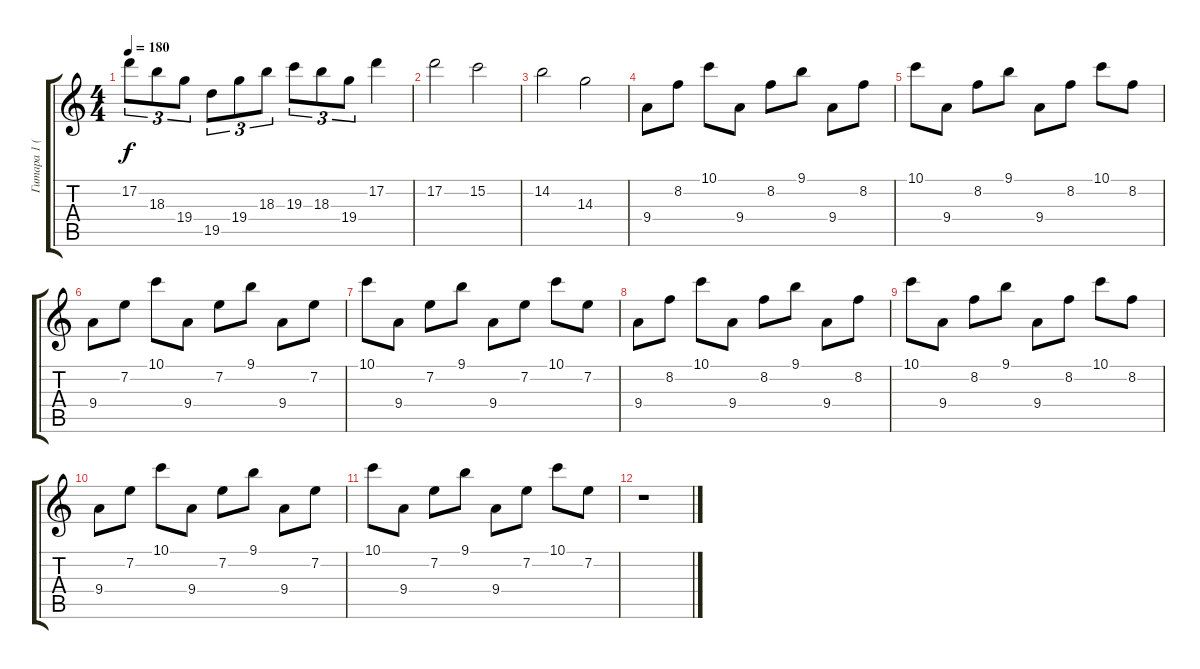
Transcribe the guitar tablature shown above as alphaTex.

\track ("Гитара 1 (2)" "Гитара 1 (") {instrument overdrivenguitar}
\staff {score tabs}
\tuning (D4 A3 F3 C3 G2 D2) {hide}
\ts (4 4)
\tempo 180
\clef g2
\ks c
17.2.8{tu (3 2) dy f} 18.3.8{tu (3 2)} 19.4.8{tu (3 2)} 19.5.8{tu (3 2)} 19.4.8{tu (3 2)} 18.3.8{tu (3 2)} 19.3.8{tu (3 2)} 18.3.8{tu (3 2)} 19.4.8{tu (3 2)} 17.2.4 |
17.2.2 15.2.2 |
14.2.2 14.3.2 |
9.4.8 8.2.8 10.1.8 9.4.8 8.2.8 9.1.8 9.4.8 8.2.8 |
10.1.8 9.4.8 8.2.8 9.1.8 9.4.8 8.2.8 10.1.8 8.2.8 |
9.4.8 7.2.8 10.1.8 9.4.8 7.2.8 9.1.8 9.4.8 7.2.8 |
10.1.8 9.4.8 7.2.8 9.1.8 9.4.8 7.2.8 10.1.8 7.2.8 |
9.4.8 8.2.8 10.1.8 9.4.8 8.2.8 9.1.8 9.4.8 8.2.8 |
10.1.8 9.4.8 8.2.8 9.1.8 9.4.8 8.2.8 10.1.8 8.2.8 |
9.4.8 7.2.8 10.1.8 9.4.8 7.2.8 9.1.8 9.4.8 7.2.8 |
10.1.8 9.4.8 7.2.8 9.1.8 9.4.8 7.2.8 10.1.8 7.2.8 |
r.1
